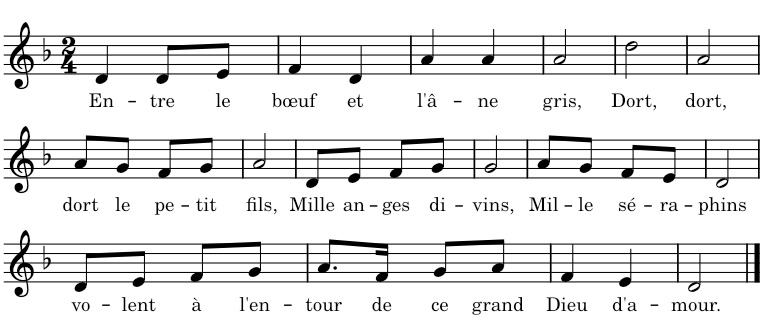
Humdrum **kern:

**kern	**text
*part1	*part1
*staff1	*staff1
*I"1	*
*clefG2	*
*k[b-]	*
*M2/4	*
=1	=1
!	!LO:LY:b
4d/	En-
!	!LO:LY:b
8d/L	-tre
!	!LO:LY:b
8e/J	le
=2	=2
!	!LO:LY:b
4f/	bœuf
!	!LO:LY:b
4d/	et
=3	=3
!	!LO:LY:b
4a/	l'â-
!	!LO:LY:b
4a/	-ne
=4	=4
!	!LO:LY:b
2a/	gris,
=5	=5
!	!LO:LY:b
2dd\	Dort,
=6	=6
!	!LO:LY:b
2a/	dort,
!!LO:LB:g=z
=7	=7
!	!LO:LY:b
8a/L	dort
!	!LO:LY:b
8g/J	le
!	!LO:LY:b
8f/L	pe-
!	!LO:LY:b
8g/J	-tit
=8	=8
!	!LO:LY:b
2a/	fils,
=9	=9
!	!LO:LY:b
8d/L	Mille
!	!LO:LY:b
8e/J	an-
!	!LO:LY:b
8f/L	-ges
!	!LO:LY:b
8g/J	di-
=10	=10
!	!LO:LY:b
2g/	-vins,
=11	=11
!	!LO:LY:b
8a/L	Mil-
!	!LO:LY:b
8g/J	-le
!	!LO:LY:b
8f/L	sé-
!	!LO:LY:b
8e/J	-ra-
=12	=12
!	!LO:LY:b
2d/	-phins
!!LO:LB:g=z
=13	=13
!	!LO:LY:b
8d/L	vo-
!	!LO:LY:b
8e/J	-lent
!	!LO:LY:b
8f/L	à
!	!LO:LY:b
8g/J	l'en-
=14	=14
!	!LO:LY:b
8.a/L	-tour
!	!LO:LY:b
16f/Jk	de
!	!LO:LY:b
8g/L	ce
!	!LO:LY:b
8a/J	grand
=15	=15
!	!LO:LY:b
4f/	Dieu
!	!LO:LY:b
4e/	d'a-
=16	=16
!	!LO:LY:b
2d/	-mour.
==	==
*-	*-
